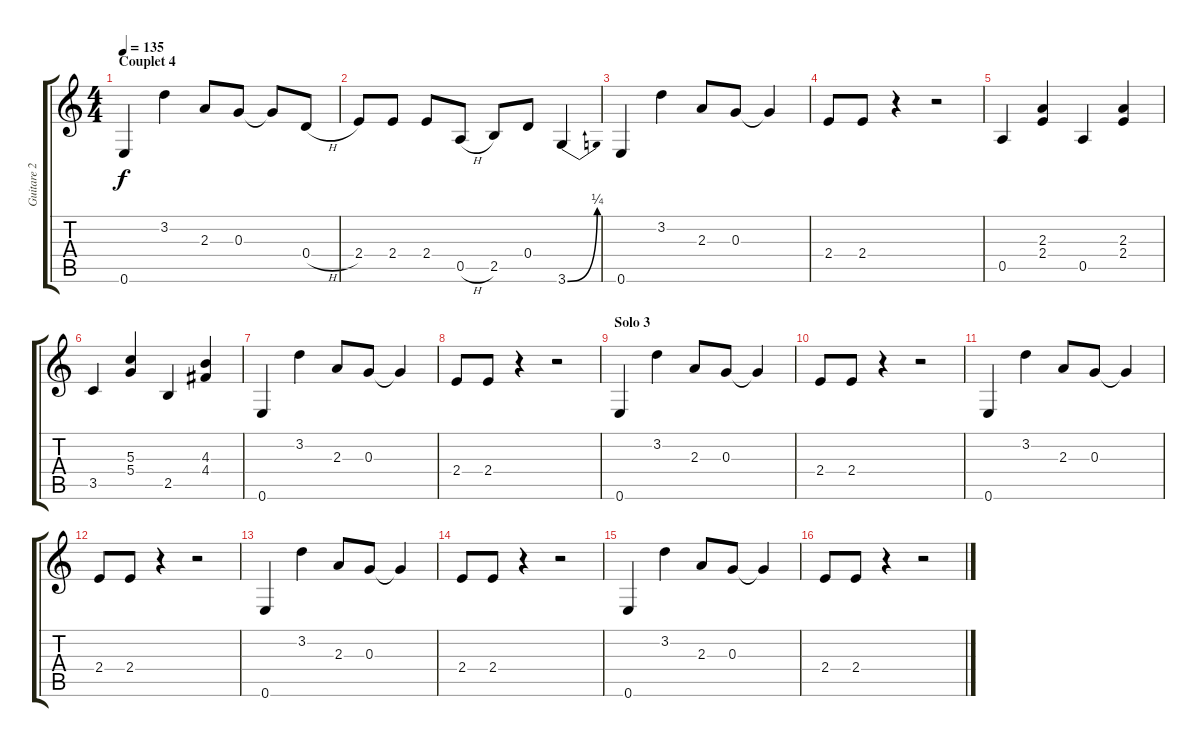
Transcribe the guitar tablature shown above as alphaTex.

\track ("Guitare 2" "Guitare 2") {instrument electricguitarjazz}
\staff {score tabs}
\tuning (E4 B3 G3 D3 A2 E2) {hide}
\ts (4 4)
\section ("" "Couplet 4")
\tempo 135
\clef g2
\ks c
0.6.4{dy f} 3.2.4 2.3.8 0.3.8 0.3{t}.8 0.4{h}.8 |
2.4.8 2.4.8 2.4.8 0.5{h}.8 2.5.8 0.4.8 3.6{be (bend 0 0 60 1)}.4 |
0.6.4 3.2.4 2.3.8 0.3.8 0.3{t}.4 |
2.4.8 2.4.8 r.4 r.2 |
0.5.4 (2.3 2.4).4 0.5.4 (2.3 2.4).4 |
3.5.4 (5.3 5.4).4 2.5.4 (4.3 4.4).4 |
0.6.4 3.2.4 2.3.8 0.3.8 0.3{t}.4 |
2.4.8 2.4.8 r.4 r.2 |
\section ("" "Solo 3")
0.6.4 3.2.4 2.3.8 0.3.8 0.3{t}.4 |
2.4.8 2.4.8 r.4 r.2 |
0.6.4 3.2.4 2.3.8 0.3.8 0.3{t}.4 |
2.4.8 2.4.8 r.4 r.2 |
0.6.4 3.2.4 2.3.8 0.3.8 0.3{t}.4 |
2.4.8 2.4.8 r.4 r.2 |
0.6.4 3.2.4 2.3.8 0.3.8 0.3{t}.4 |
2.4.8 2.4.8 r.4 r.2
